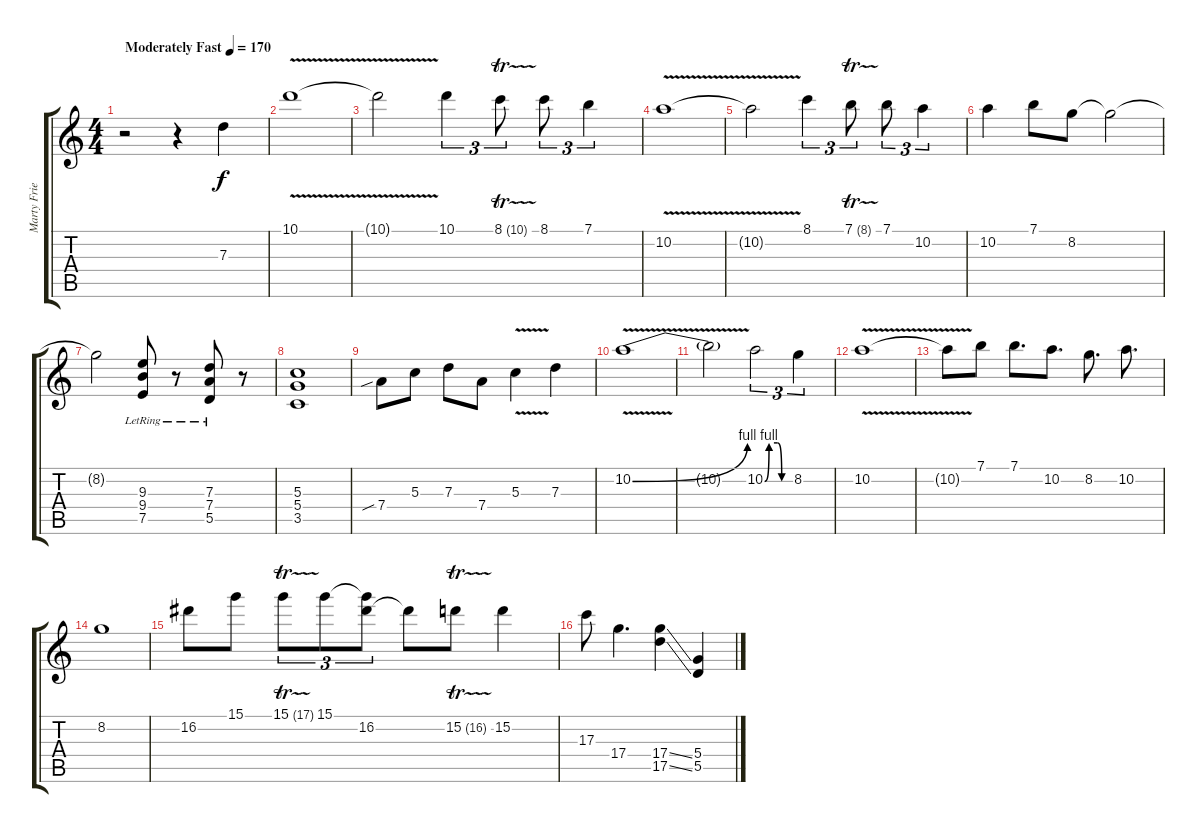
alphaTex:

\track ("Marty Friedman" "Marty Frie") {instrument distortionguitar}
\staff {score tabs}
\tuning (E4 B3 G3 D3 A2 E2) {hide}
\ts (4 4)
\tempo (170 "Moderately Fast")
\clef g2
\ks c
r.2{dy f instrument distortionguitar} r.4 7.3.4 |
10.1{v}.1 |
10.1{t}.2 10.1.4{tu (3 2)} 8.1{tr (10 16)}.8{tu (3 2)} 8.1.8{tu (3 2)} 7.1.4{tu (3 2)} |
10.2{v}.1 |
10.2{t}.2 8.1.4{tu (3 2)} 7.1{tr (8 16)}.8{tu (3 2)} 7.1.8{tu (3 2)} 10.2.4{tu (3 2)} |
10.2.4 7.1.8 8.2.8 8.2{t}.2 |
8.2{t}.2 (9.3{lr} 9.4{lr} 7.5{lr}).8 r.8 (7.3{lr} 7.4{lr} 5.5{lr}).8 r.8 |
(5.3 5.4 3.5).1 |
7.4{sib}.8 5.3.8 7.3.8 7.4.8 5.3{v}.4 7.3.4 |
10.2{be (bend 0 0 60 4) v}.1 |
10.2{t}.2 10.2{be (custom 0 0 10 4 30 4 40 0 60 0)}.2{tu (3 2)} 8.2.4{tu (3 2)} |
10.2{v}.1 |
10.2{t}.8 7.1.8 7.1.8{d} 10.2.8{d} 8.2.8{d} 10.2.8{d} |
8.2.1 |
16.2.8 15.1.8 15.1{tr (17 16)}.8{tu (3 2)} 15.1.8{tu (3 2)} (15.1{t} 16.2).8{tu (3 2)} 16.2{t}.8 15.2{tr (16 16)}.8 15.2.4 |
17.3.8 17.4.4{d} (17.4{ss} 17.5{ss}).4 (5.4 5.5).4
